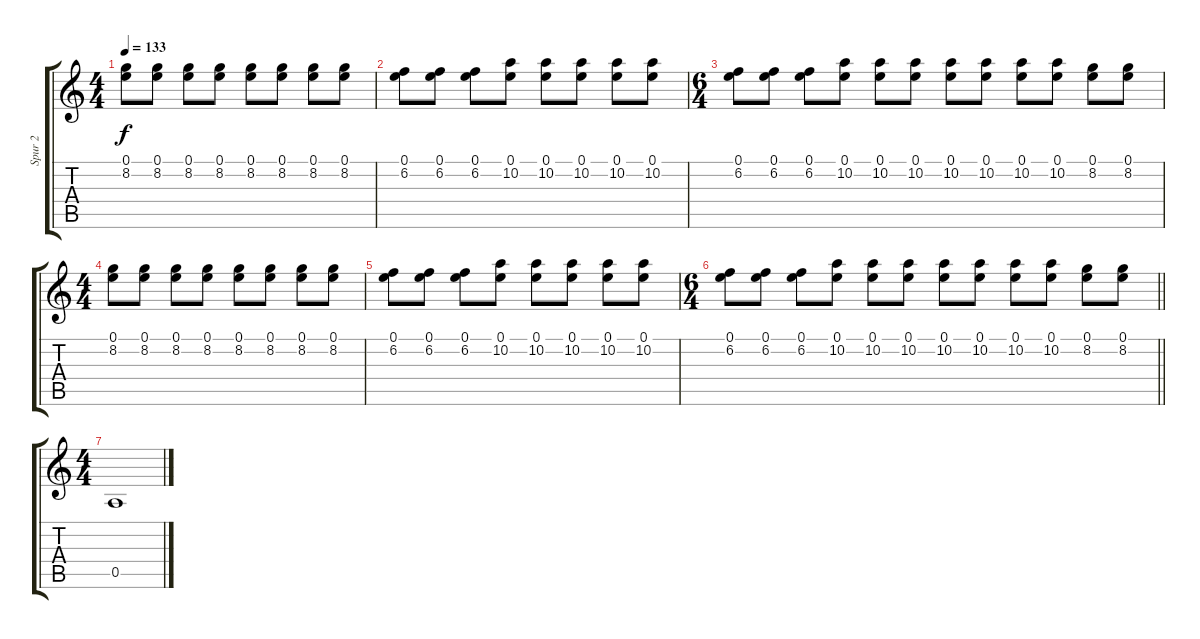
\track ("Spur 2" "Spur 2") {instrument distortionguitar}
\staff {score tabs}
\tuning (E4 B3 G3 D3 A2 E2) {hide}
\ts (4 4)
\tempo 133
\clef g2
\ks c
(0.1 8.2).8{dy f} (0.1 8.2).8 (0.1 8.2).8 (0.1 8.2).8 (0.1 8.2).8 (0.1 8.2).8 (0.1 8.2).8 (0.1 8.2).8 |
(0.1 6.2).8 (0.1 6.2).8 (0.1 6.2).8 (0.1 10.2).8 (0.1 10.2).8 (0.1 10.2).8 (0.1 10.2).8 (0.1 10.2).8 |
\ts (6 4)
(0.1 6.2).8 (0.1 6.2).8 (0.1 6.2).8 (0.1 10.2).8 (0.1 10.2).8 (0.1 10.2).8 (0.1 10.2).8 (0.1 10.2).8 (0.1 10.2).8 (0.1 10.2).8 (0.1 8.2).8 (0.1 8.2).8 |
\ts (4 4)
(0.1 8.2).8 (0.1 8.2).8 (0.1 8.2).8 (0.1 8.2).8 (0.1 8.2).8 (0.1 8.2).8 (0.1 8.2).8 (0.1 8.2).8 |
(0.1 6.2).8 (0.1 6.2).8 (0.1 6.2).8 (0.1 10.2).8 (0.1 10.2).8 (0.1 10.2).8 (0.1 10.2).8 (0.1 10.2).8 |
\ts (6 4)
\barLineRight lightlight
(0.1 6.2).8 (0.1 6.2).8 (0.1 6.2).8 (0.1 10.2).8 (0.1 10.2).8 (0.1 10.2).8 (0.1 10.2).8 (0.1 10.2).8 (0.1 10.2).8 (0.1 10.2).8 (0.1 8.2).8 (0.1 8.2).8 |
\ts (4 4)
0.5.1
